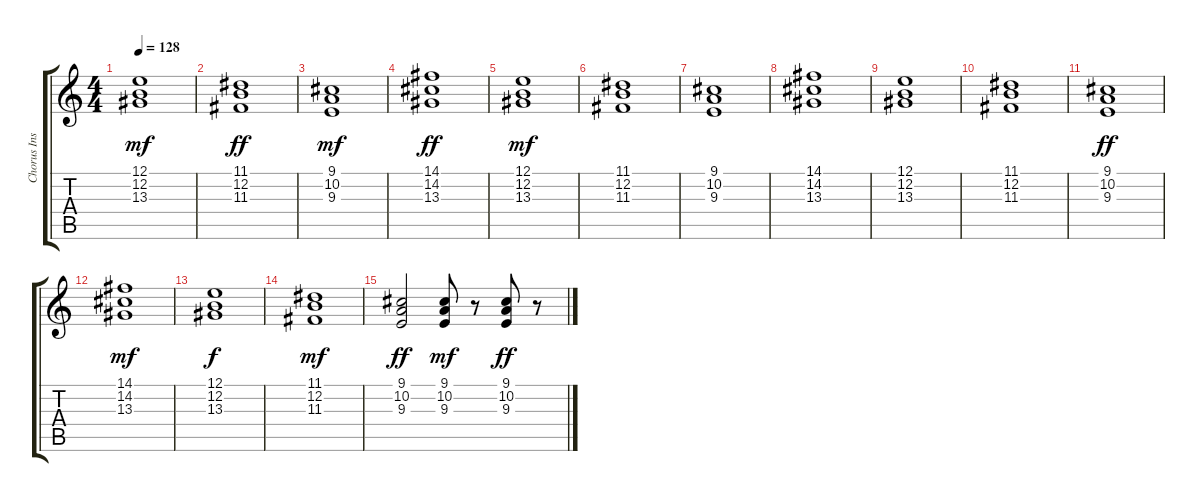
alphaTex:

\track ("Chorus Instrumental Background" "Chorus Ins") {instrument rockorgan}
\staff {score tabs}
\tuning (E4 B3 G3 D3 A2 E2) {hide}
\ts (4 4)
\tempo 128
\clef g2
\ks c
(12.1 12.2 13.3).1{dy mf} |
(11.1 12.2 11.3).1{dy ff} |
(9.1 10.2 9.3).1{dy mf} |
(14.1 14.2 13.3).1{dy ff} |
(12.1 12.2 13.3).1{dy mf} |
(11.1 12.2 11.3).1 |
(9.1 10.2 9.3).1 |
(14.1 14.2 13.3).1 |
(12.1 12.2 13.3).1 |
(11.1 12.2 11.3).1 |
(9.1 10.2 9.3).1{dy ff} |
(14.1 14.2 13.3).1{dy mf} |
(12.1 12.2 13.3).1{dy f} |
(11.1 12.2 11.3).1{dy mf} |
(9.1 10.2 9.3).2{dy ff} (9.1 10.2 9.3).8{dy mf} r.8 (9.1 10.2 9.3).8{dy ff} r.8
